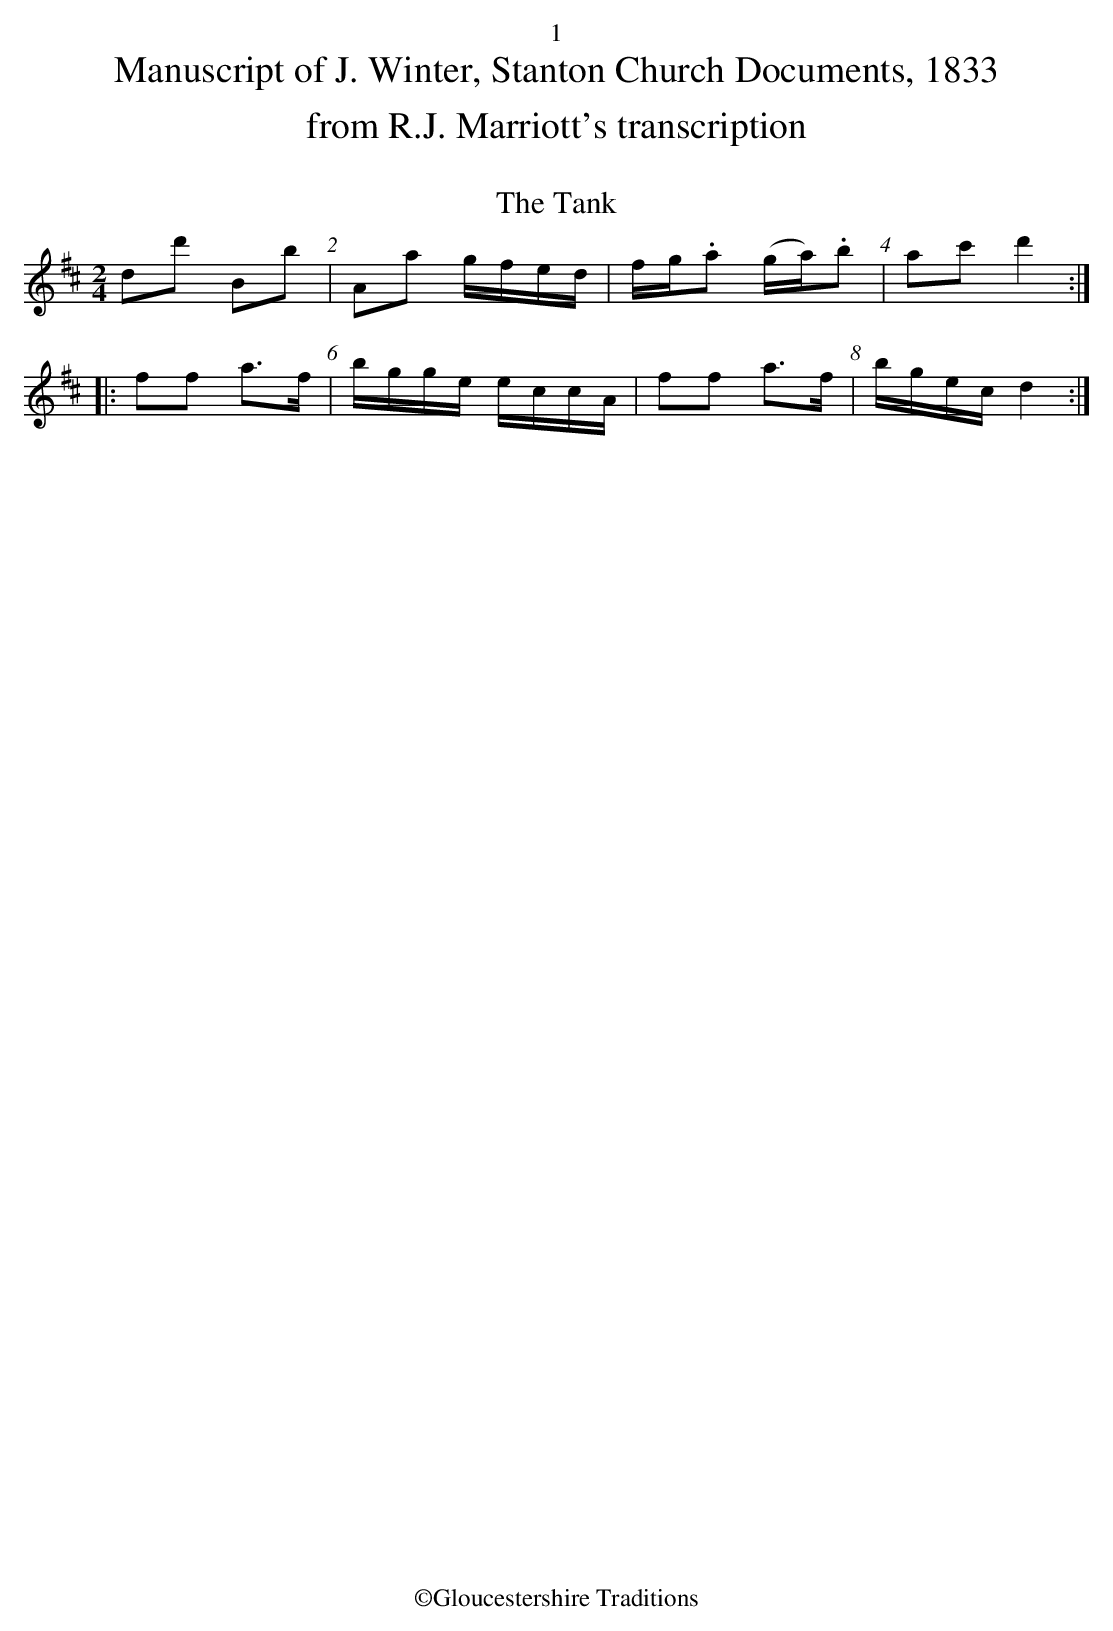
X:1
T:Tank, The
M:2/4
L:1/8
K:D
dd' Bb | Aa g/f/e/d/ | f/g/.a (g/a/).b | ac' d'2:|
|:ff a>f | b/g/g/e/ e/c/c/A/ | ff a>f | b/g/e/c/ d2 :|
